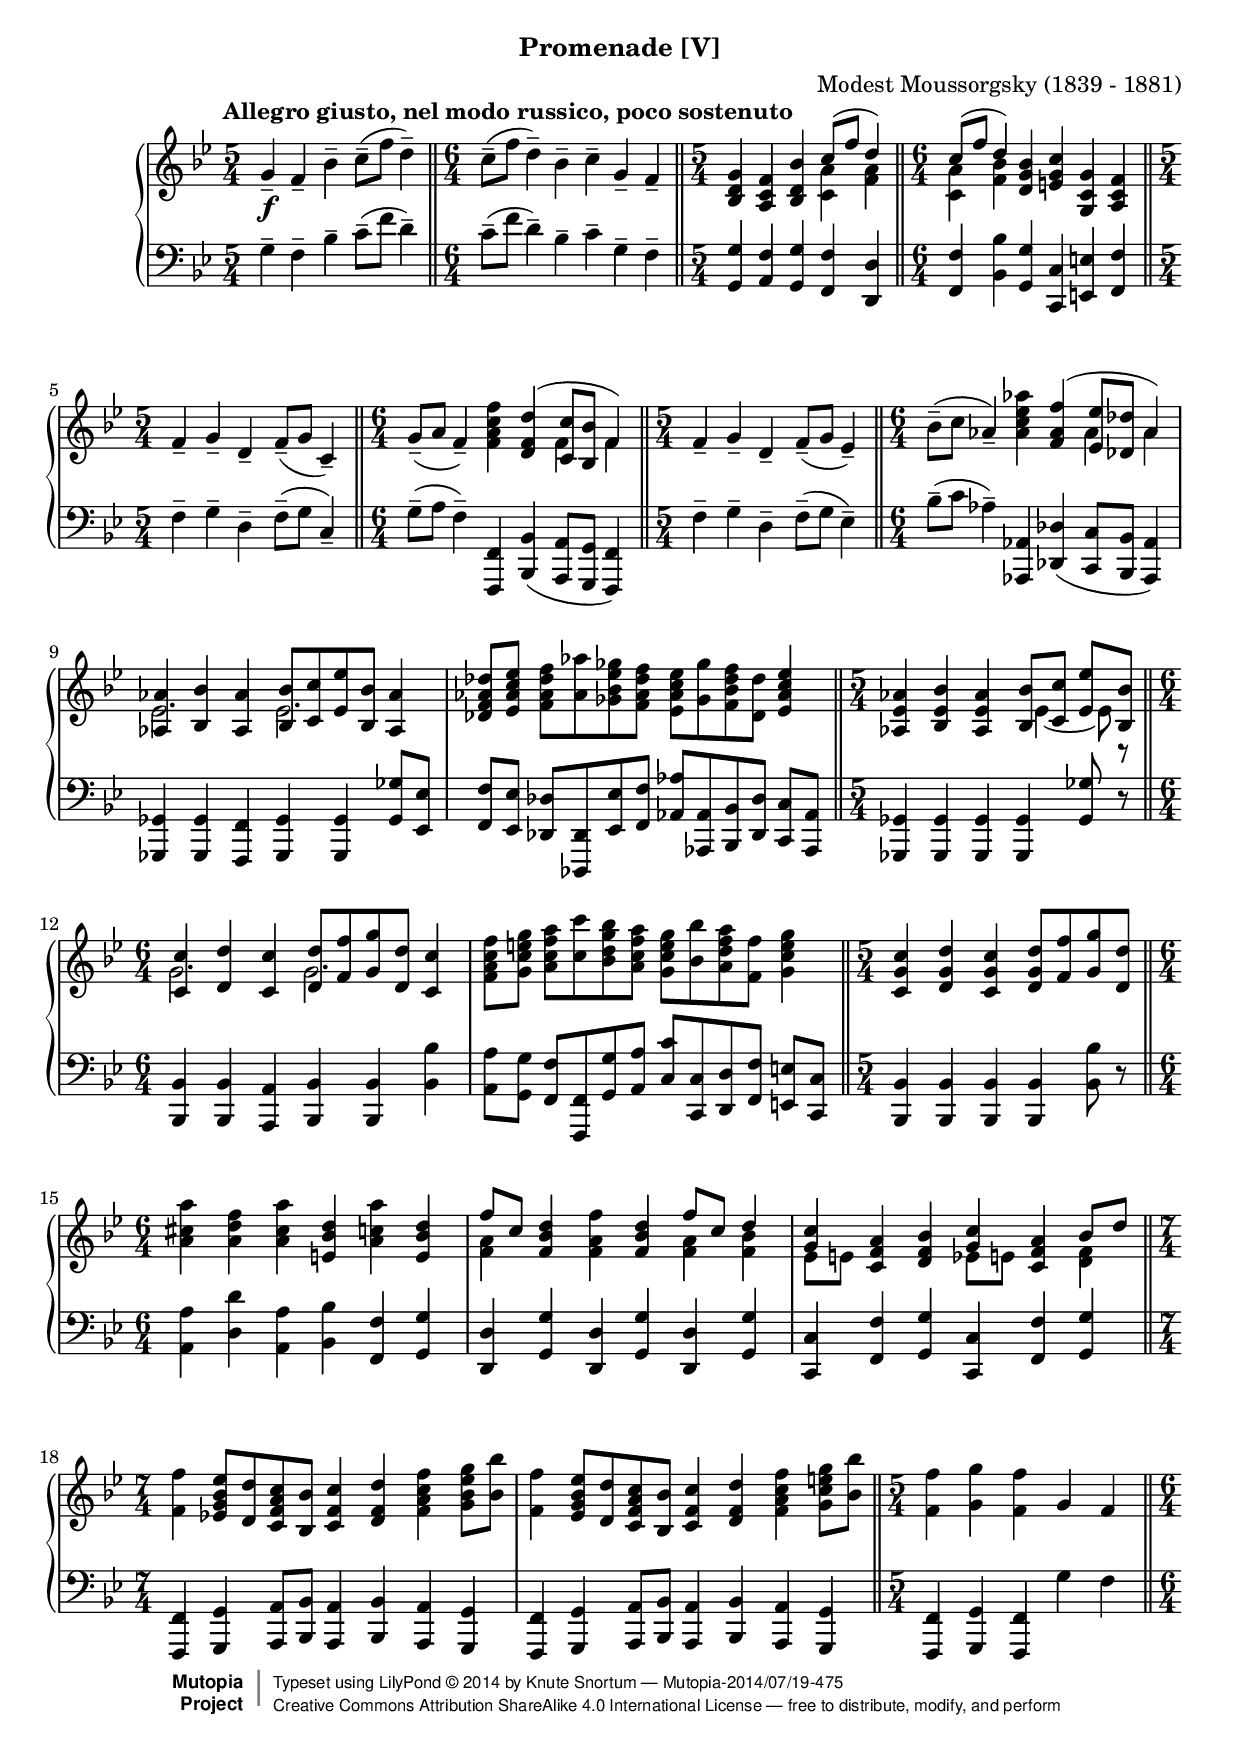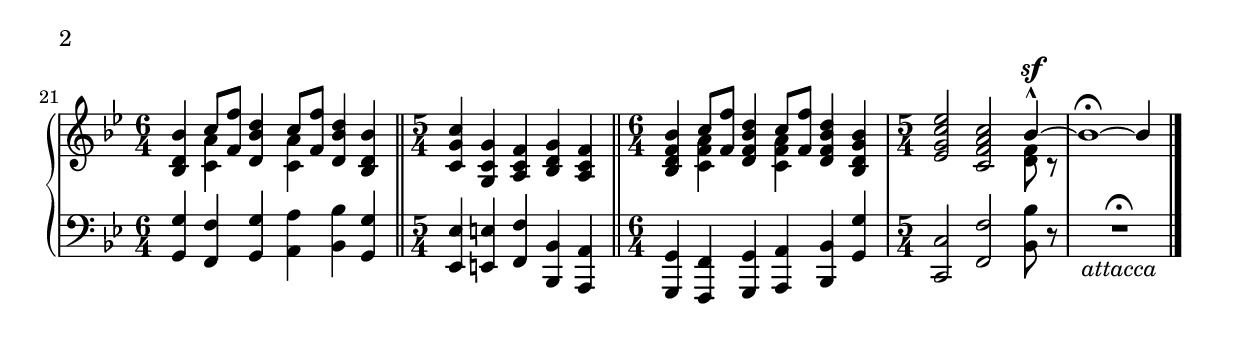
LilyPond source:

\version "2.18.2"
\language "english"

\header {
  %title        = "Promenade [V]"
  composer     = "Modest Moussorgsky (1839 - 1881)"
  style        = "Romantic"
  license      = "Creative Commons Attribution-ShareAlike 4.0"
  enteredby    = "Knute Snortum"
  date         = "1874"
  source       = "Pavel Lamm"

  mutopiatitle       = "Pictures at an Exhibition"
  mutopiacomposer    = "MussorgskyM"
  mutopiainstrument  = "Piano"
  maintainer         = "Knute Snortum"
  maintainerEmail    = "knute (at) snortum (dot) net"
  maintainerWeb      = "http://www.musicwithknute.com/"

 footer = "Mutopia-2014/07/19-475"
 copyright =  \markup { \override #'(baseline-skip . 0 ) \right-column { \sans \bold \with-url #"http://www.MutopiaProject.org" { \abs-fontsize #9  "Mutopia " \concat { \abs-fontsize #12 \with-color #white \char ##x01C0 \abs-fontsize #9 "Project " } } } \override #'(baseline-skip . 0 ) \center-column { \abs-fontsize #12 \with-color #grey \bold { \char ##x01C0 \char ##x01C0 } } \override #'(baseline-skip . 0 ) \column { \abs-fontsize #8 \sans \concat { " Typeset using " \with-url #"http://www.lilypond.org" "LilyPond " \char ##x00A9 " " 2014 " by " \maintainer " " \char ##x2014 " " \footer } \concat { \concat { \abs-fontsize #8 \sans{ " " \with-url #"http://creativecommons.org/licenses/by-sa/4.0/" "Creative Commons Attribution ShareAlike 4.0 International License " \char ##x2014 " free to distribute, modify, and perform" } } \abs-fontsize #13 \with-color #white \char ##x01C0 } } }
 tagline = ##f
}

ritard = \markup { \italic "ritard." }
dimin = \markup { \italic "dimin." }
attacca = \markup { \italic "attacca" }

forceShiftOn = \override NoteColumn.force-hshift = #1.4
forceShiftOff = \override NoteColumn.force-hshift = #0
forceShiftPosition = \override NoteColumn.force-hshift = #-0.2
tiePosition = \override Tie.staff-position = #-7

upper = \relative c'' {
  \tempo "Allegro giusto, nel modo russico, poco sostenuto"

  \time 5/4
  | g4-- \f f-- bf-- c8-- ( f d4-- )
  \bar "||"
  \time 6/4
  | c8-- ( f d4-- ) bf-- c-- g-- f--
  \bar "||"
  \time 5/4
  | <g d bf>4 <f c a> <bf d, bf>
    << { c8 ( f d4 ) } \\ { <a c,>4 <a f> } >>
  \bar "||"
  \time 6/4
  | << { c8 ( f d4 ) } \\ { <a c,>4 <bf f> } >>
    <bf g d>4 <c g e> <g c, g> <f c a>
  \bar "||"
  \time 5/4
  | f4-- g-- d-- f8-- ( g c,4-- )
  \bar "||"
  \time 6/4
  | g'8-- ( a f4-- ) <f' c a f>
    << { <d f, d> ( <c c,>8 <bf bf,> f4 ) } \\ { s4 f f } >>
  \bar "||"
  \time 5/4
  | f4-- g-- d-- f8-- ( g ef4-- )
  \bar "||"
  \time 6/4
  | bf'8-- ( c af4-- ) <af' ef c af>
    << { <f af, f>4 ( <ef ef,>8 <df df,> af4 ) } \\ { s4 af af } >>
  |
  <<
    {
      <af af,>4 <bf bf,> <af af,> <bf bf,>8 <c c,> <ef ef,> <bf bf,> <af af,>4
    } \\ {
      ef2. ef2.
    }
  >>
  | <df' af f df>8 [ <ef c af ef> ] <f df af f> <af af,> <gf ef bf gf> <f df af f>
    <ef c af ef> <gf gf,> <f df bf f> <df df,> <ef c af ef>4
  \bar "||"
  \time 5/4
  | <af, ef af,>4 <bf ef, bf> <af ef af,>
    << 
      { 
        <bf bf,>8 <c c,> <ef ef,> <bf bf,> 
      } \\ { 
        \forceShiftOn \tiePosition ef,4 ~ ef8 r 
      } 
    >>
  \bar "||"
  \time 6/4
  | << 
      { 
        <c' c,>4 <d d,> <c c,> <d d,>8 <f f,> <g g,> <d d,> <c c,>4 
      } \\ { 
        \forceShiftPosition g2. g 
      } 
    >>
  | <f' c a f>8 [ <g e c g> ] <a f c a> <c c,> <bf g d bf> <a f c a>
    <g e c g> <bf bf,> <a f d a> <f f,> <g e c g>4
  \bar "||"
  \time 5/4
  | <c, g c,>4 <d g, d> <c g c,> <d g, d>8 [ <f f,> <g g,> <d d,> ]
  \bar "||"
  \time 6/4
  | <a' cs, a>4 <f d a> <a cs, a> <d, bf e,> <a' c, a> <d, bf e,>
  | << { f8 [ c ] } \\ { <a f>4 } >> <d bf f>4 <f a, f> <d bf f>
    << { f8 c d4 } \\ { <a f>4 <bf f> } >>
  | << { <c g>4 } \\ { ef,8 [ e ] } >> <a f c>4 <bf f d> 
    << { <c g>4 } \\ { ef,8 [ e ] } >> <a f c>4 << { bf8 d } \\ { <f, d>4 } >>
  \bar "||"
  \time 7/4
  | <f' f,>4 <ef bf g ef>8 [ <d d,> <c a f c> <bf bf,> ] <c f, c>4 <d f, d> 
    <f c a f> <g ef bf g>8 <bf bf,>
  | <f f,>4 <ef bf g ef>8 [ <d d,> <c a f c> <bf bf,> ] <c f, c>4 <d f, d> 
    <f c a f> <g e c g>8 <bf bf,>
  \bar "||"
  \time 5/4
  | <f f,>4 <g g,> <f f,> g, f
  \bar "||"
  \time 6/4
  | <bf d, bf>4 << { c8 [ <f f,> ] } \\ { <a, c,>4 } >> <d bf d,>4
    << { c8 [ <f f,> ] } \\ { <a, c,>4 } >> <d bf d,>4 <bf d, bf>
  \bar "||"
  \time 5/4
  | <c g c,>4 <g c, g> <f c a> <g d bf> <f c a>
  \bar "||"
  \time 6/4
  | <bf f d bf>4 << { c8 [ <f f,> ] } \\ { <a, f c>4 } >> <d bf f d>4
    << { c8 [ <f f,> ] } \\ { <a, f c>4 } >> <d bf f d>4 <bf g d bf>
  | <ef c g ef>2 <c a f c> 
    << { bf4^^ ^\sf ~ | bf1 \fermata ~ bf4 } \\ { <f d>8 r | s1 s4 } >>
  \bar "|."
}

lower = \relative c' {
  \time 5/4
  | g4-- f-- bf-- c8-- ( f d4-- )
  \time 6/4
  | c8-- ( f d4-- ) bf-- c-- g-- f--
  \time 5/4
  | <g g,>4 <f a,> <g g,> <f f,> <d d,>
  \time 6/4
  | <f f,>4 <bf bf,> <g g,> <c, c,> <e e,> <f f,>
  \time 5/4
  | f4-- g-- d-- f8-- ( g c,4-- )
  \time 6/4
  | g'8-- ( a f4-- ) <f, f,> <bf bf,> ( <a a,>8 <g g,> <f f,>4 )
  \time 5/4
  | f'4-- g-- d-- f8-- ( g ef4-- )
  \time 6/4
  | bf'8-- ( c af4-- ) <af, af,> <df df,> ( <c c,>8 <bf bf,> <af af,>4 )
  | <gf gf,>4 q <f f,> <gf gf,> q <gf' gf,>8 <ef ef,>
  | <f f,>8 [ <ef ef,> ] <df df,> <df, df,> <ef' ef,> <f f,> 
    <af af,> <af, af,> <bf bf,> <df df,> <c c,> [ <af af,> ]
  \time 5/4
  | <gf gf,>4 q q q <gf' gf,>8 r 
  \time 6/4
  | <bf, bf,>4 <bf bf,> <a a,> <bf bf,> <bf bf,> <bf' bf,>
  | <a a,>8 [ <g g,> ] <f f,> <f, f,> <g' g,> <a a,> 
    <c c,> <c, c,> <d d,> <f f,> <e e,> [ <c c,> ]
  \time 5/4
  | <bf bf,>4 q q q <bf' bf,>8 r
  \time 6/4
  | <a a,>4 <d d,> <a a,> <bf bf,> <f f,> <g g,>
  | <d d,> <g g,> <d d,> <g g,> <d d,> <g g,>
  | <c, c,> <f f,> <g g,> <c, c,> <f f,> <g g,>
  \time 7/4
  | <f, f,>4 <g g,> <a a,>8 <bf bf,> <a a,>4 <bf bf,> <a a,> <g g,>
  | <f f,>4 <g g,> <a a,>8 <bf bf,> <a a,>4 <bf bf,> <a a,> <g g,>
  \time 5/4
  | <f f,>4 <g g,> <f f,> g' f
  \time 6/4
  | <g g,>4 <f f,> <g g,> <a a,> <bf bf,> <g g,>
  \time 5/4
  | <ef ef,> <e e,> <f f,> <bf, bf,> <a a,>
  \time 6/4
  | <g g,> <f f,> <g g,> <a a,> <bf bf,> <g' g,>
  \time 5/4
  | <c, c,>2 <f f,> <bf bf,>8 r
  | R1 * 5/4 _\attacca \fermataMarkup 
}

global = {
  \key bf \major
  \accidentalStyle piano
}

\bookpart {
  \header {
    subtitle = "Promenade [V]"
  }
  \score {
    \new PianoStaff
    <<
      \new Staff = "up" {
        \clef treble
        \global
        \upper
      }
      \new Staff = "down" {
        \clef bass
        \global
        \lower
      }
    >>
    \layout {
    }
    \midi {
      \tempo 4 = 88
    }
  }
}
